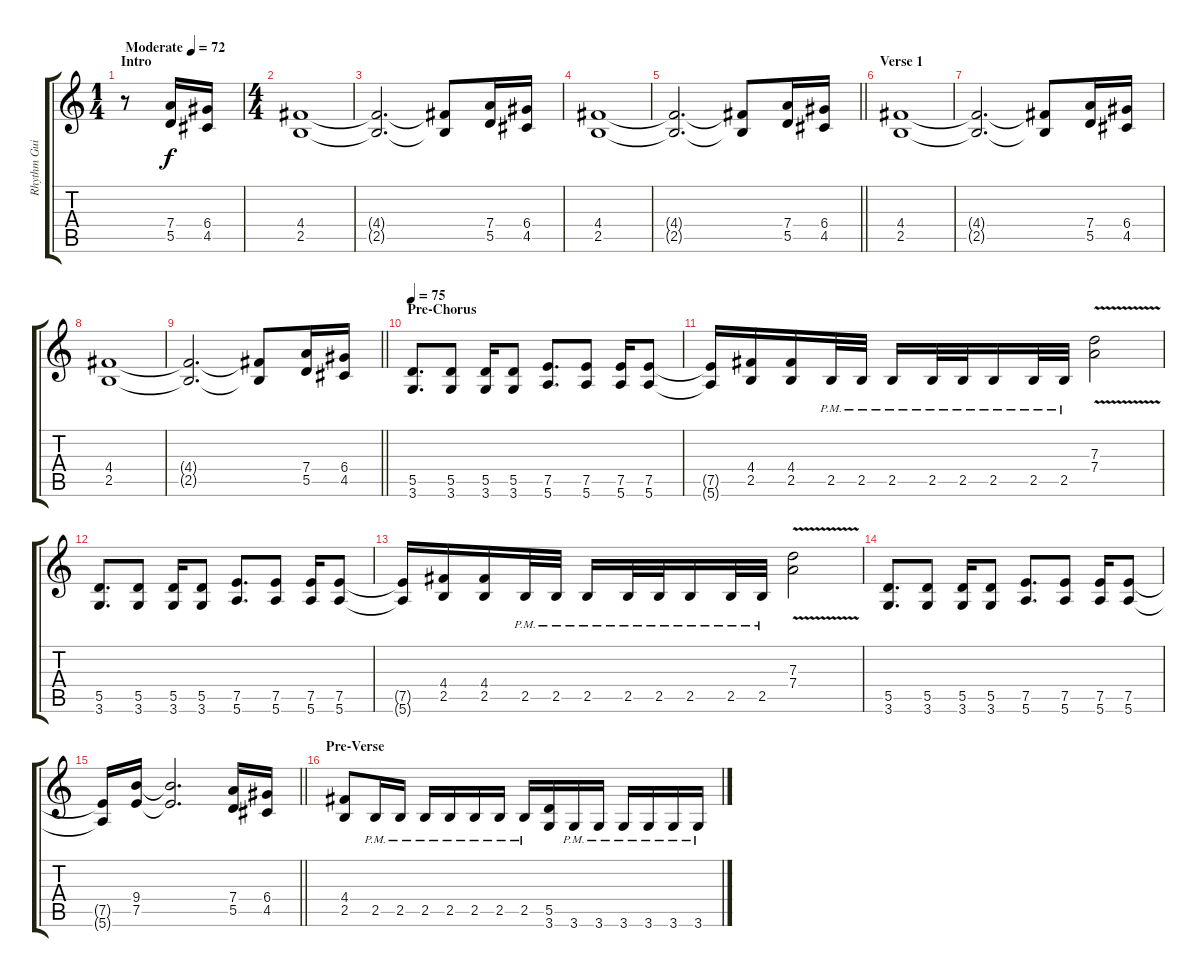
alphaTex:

\track ("Rhythm Guitar" "Rhythm Gui") {instrument distortionguitar}
\staff {score tabs}
\tuning (E4 B3 G3 D3 A2 E2) {hide}
\ts (1 4)
\section ("" "Intro")
\tempo (72 "Moderate")
\clef g2
\ks c
r.8{dy f instrument distortionguitar} (7.4 5.5).16 (6.4 4.5).16 |
\ts (4 4)
(4.4 2.5).1 |
(4.4{t} 2.5{t}).2{d} (4.4{t} 2.5{t}).8 (7.4 5.5).16 (6.4 4.5).16 |
(4.4 2.5).1 |
\barLineRight lightlight
(4.4{t} 2.5{t}).2{d} (4.4{t} 2.5{t}).8 (7.4 5.5).16 (6.4 4.5).16 |
\section ("" "Verse 1")
(4.4 2.5).1 |
(4.4{t} 2.5{t}).2{d} (4.4{t} 2.5{t}).8 (7.4 5.5).16 (6.4 4.5).16 |
(4.4 2.5).1 |
\barLineRight lightlight
(4.4{t} 2.5{t}).2{d} (4.4{t} 2.5{t}).8 (7.4 5.5).16 (6.4 4.5).16 |
\section ("" "Pre-Chorus")
\tempo 75
(5.5 3.6).8{d} (5.5 3.6).8 (5.5 3.6).16 (5.5 3.6).8 (7.5 5.6).8{d} (7.5 5.6).8 (7.5 5.6).16 (7.5 5.6).8 |
(7.5{t} 5.6{t}).16 (4.4 2.5).16 (4.4 2.5).16 2.5{pm}.32 2.5{pm}.32 2.5{pm}.16 2.5{pm}.32 2.5{pm}.32 2.5{pm}.16 2.5{pm}.32 2.5{pm}.32 (7.3{v} 7.4{v}).2 |
(5.5 3.6).8{d} (5.5 3.6).8 (5.5 3.6).16 (5.5 3.6).8 (7.5 5.6).8{d} (7.5 5.6).8 (7.5 5.6).16 (7.5 5.6).8 |
(7.5{t} 5.6{t}).16 (4.4 2.5).16 (4.4 2.5).16 2.5{pm}.32 2.5{pm}.32 2.5{pm}.16 2.5{pm}.32 2.5{pm}.32 2.5{pm}.16 2.5{pm}.32 2.5{pm}.32 (7.3{v} 7.4{v}).2 |
(5.5 3.6).8{d} (5.5 3.6).8 (5.5 3.6).16 (5.5 3.6).8 (7.5 5.6).8{d} (7.5 5.6).8 (7.5 5.6).16 (7.5 5.6).8 |
\barLineRight lightlight
(7.5{t} 5.6{t}).16 (9.4 7.5).16 (9.4{t} 7.5{t}).2{d} (7.4 5.5).16 (6.4 4.5).16 |
\section ("" "Pre-Verse")
(4.4 2.5).8 2.5{pm}.16 2.5{pm}.16 2.5{pm}.16 2.5{pm}.16 2.5{pm}.16 2.5{pm}.16 2.5{pm}.16 (5.5 3.6).16 3.6{pm}.16 3.6{pm}.16 3.6{pm}.16 3.6{pm}.16 3.6{pm}.16 3.6{pm}.16
